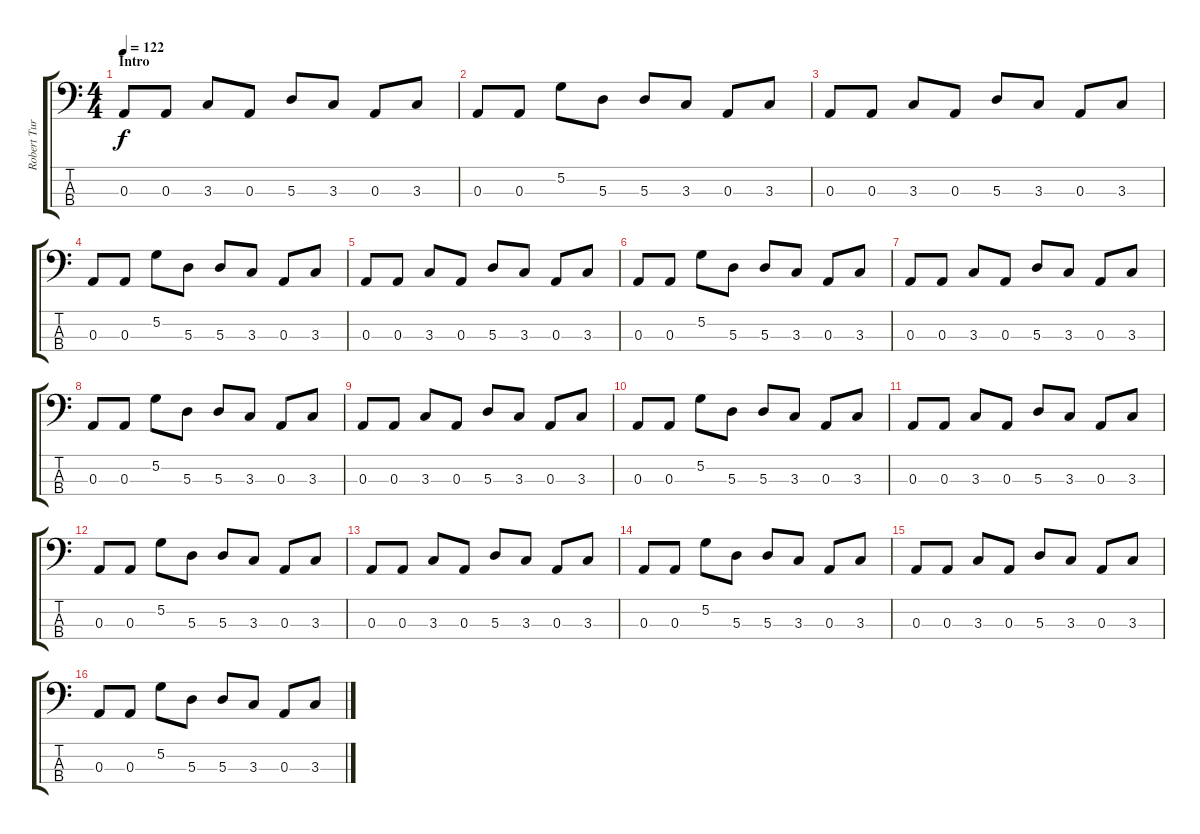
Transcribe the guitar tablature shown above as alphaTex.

\track ("Robert Turner - Bass" "Robert Tur") {instrument electricbassfinger}
\staff {score tabs}
\tuning (G2 D2 A1 E1) {hide}
\ts (4 4)
\section ("" "Intro")
\tempo 122
\clef f4
\ks c
0.3.8{dy f instrument electricbassfinger} 0.3.8 3.3.8 0.3.8 5.3.8 3.3.8 0.3.8 3.3.8 |
0.3.8 0.3.8 5.2.8 5.3.8 5.3.8 3.3.8 0.3.8 3.3.8 |
0.3.8 0.3.8 3.3.8 0.3.8 5.3.8 3.3.8 0.3.8 3.3.8 |
0.3.8 0.3.8 5.2.8 5.3.8 5.3.8 3.3.8 0.3.8 3.3.8 |
0.3.8 0.3.8 3.3.8 0.3.8 5.3.8 3.3.8 0.3.8 3.3.8 |
0.3.8 0.3.8 5.2.8 5.3.8 5.3.8 3.3.8 0.3.8 3.3.8 |
0.3.8 0.3.8 3.3.8 0.3.8 5.3.8 3.3.8 0.3.8 3.3.8 |
0.3.8 0.3.8 5.2.8 5.3.8 5.3.8 3.3.8 0.3.8 3.3.8 |
0.3.8 0.3.8 3.3.8 0.3.8 5.3.8 3.3.8 0.3.8 3.3.8 |
0.3.8 0.3.8 5.2.8 5.3.8 5.3.8 3.3.8 0.3.8 3.3.8 |
0.3.8 0.3.8 3.3.8 0.3.8 5.3.8 3.3.8 0.3.8 3.3.8 |
0.3.8 0.3.8 5.2.8 5.3.8 5.3.8 3.3.8 0.3.8 3.3.8 |
0.3.8 0.3.8 3.3.8 0.3.8 5.3.8 3.3.8 0.3.8 3.3.8 |
0.3.8 0.3.8 5.2.8 5.3.8 5.3.8 3.3.8 0.3.8 3.3.8 |
0.3.8 0.3.8 3.3.8 0.3.8 5.3.8 3.3.8 0.3.8 3.3.8 |
0.3.8 0.3.8 5.2.8 5.3.8 5.3.8 3.3.8 0.3.8 3.3.8
